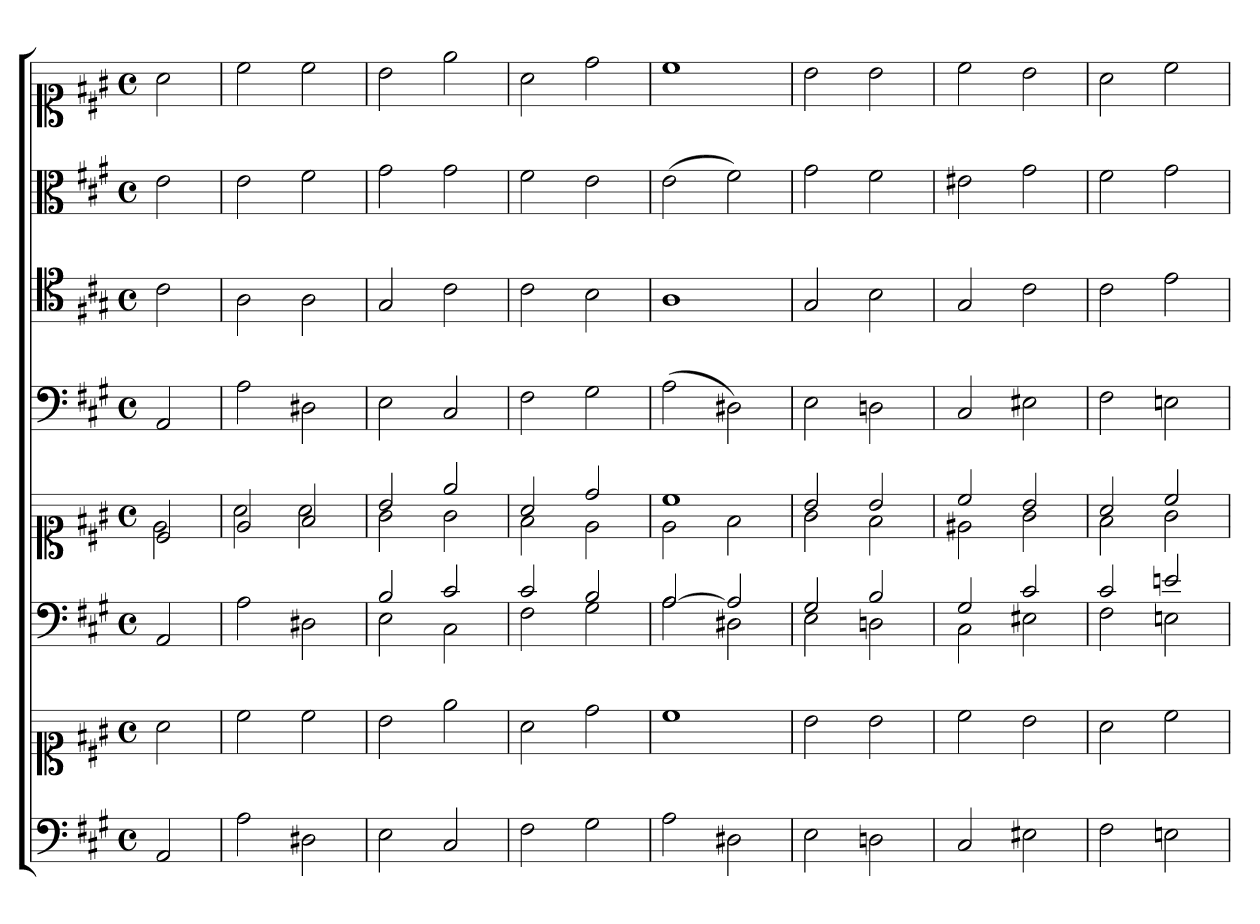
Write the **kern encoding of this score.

**kern	**kern	**kern	**kern	**kern	**kern	**kern	**kern
*part6	*part6	*part5	*part5	*part4	*part3	*part2	*part1
*staff8	*staff7	*staff6	*staff5	*staff4	*staff3	*staff2	*staff1
*clefF4	*clefC1	*clefF4	*clefC1	*clefF4	*clefC4	*clefC3	*clefC1
*k[f#c#g#]	*k[f#c#g#]	*k[f#c#g#]	*k[f#c#g#]	*k[f#c#g#]	*k[f#c#g#]	*k[f#c#g#]	*k[f#c#g#]
*A:	*A:	*A:	*A:	*A:	*A:	*A:	*A:
*M4/4	*M4/4	*M4/4	*M4/4	*M4/4	*M4/4	*M4/4	*M4/4
*met(c)	*met(c)	*met(c)	*met(c)	*met(c)	*met(c)	*met(c)	*met(c)
*MM180	*MM180	*MM180	*MM180	*MM180	*MM180	*MM180	*MM180
=1	=1	=1	=1	=1	=1	=1	=1
*	*	*	*^	*	*	*	*
2AA	2a	2AA	2c#	2e	2AA	2c#	2e	2a
=2	=2	=2	=2	=2	=2	=2	=2	=2
2A	2cc#	2A	2e	2a	2A	2A	2e	2cc#
2D#X	2cc#	2D#X	2f#	2a	2D#X	2A	2f#	2cc#
=3	=3	=3	=3	=3	=3	=3	=3	=3
*	*	*^	*	*	*	*	*	*
2E	2b	2B	2E	2b	2g#	2E	2G#	2g#	2b
2C#	2ee	2c#	2C#	2ee	2g#	2C#	2c#	2g#	2ee
=4	=4	=4	=4	=4	=4	=4	=4	=4	=4
2F#	2a	2c#	2F#	2a	2f#	2F#	2c#	2f#	2a
2G#	2dd	2B	2G#	2dd	2e	2G#	2B	2e	2dd
=5	=5	=5	=5	=5	=5	=5	=5	=5	=5
2A	1cc#	[2A	2A	1cc#	2e	(2A	1A	(2e	1cc#
2D#X	.	2A]	2D#X	.	2f#	2D#X)	.	2f#)	.
=6	=6	=6	=6	=6	=6	=6	=6	=6	=6
2E	2b	2G#	2E	2b	2g#	2E	2G#	2g#	2b
2Dn	2b	2B	2Dn	2b	2f#	2Dn	2B	2f#	2b
=7	=7	=7	=7	=7	=7	=7	=7	=7	=7
2C#	2cc#	2G#	2C#	2cc#	2e#X	2C#	2G#	2e#X	2cc#
2E#X	2b	2c#	2E#X	2b	2g#	2E#X	2c#	2g#	2b
=8	=8	=8	=8	=8	=8	=8	=8	=8	=8
2F#	2a	2c#	2F#	2a	2f#	2F#	2c#	2f#	2a
2En	2cc#	2en	2En	2cc#	2g#	2En	2e	2g#	2cc#
*	*	*v	*v	*	*	*	*	*	*
*	*	*	*v	*v	*	*	*	*
=	=	=	=	=	=	=	=
*-	*-	*-	*-	*-	*-	*-	*-
